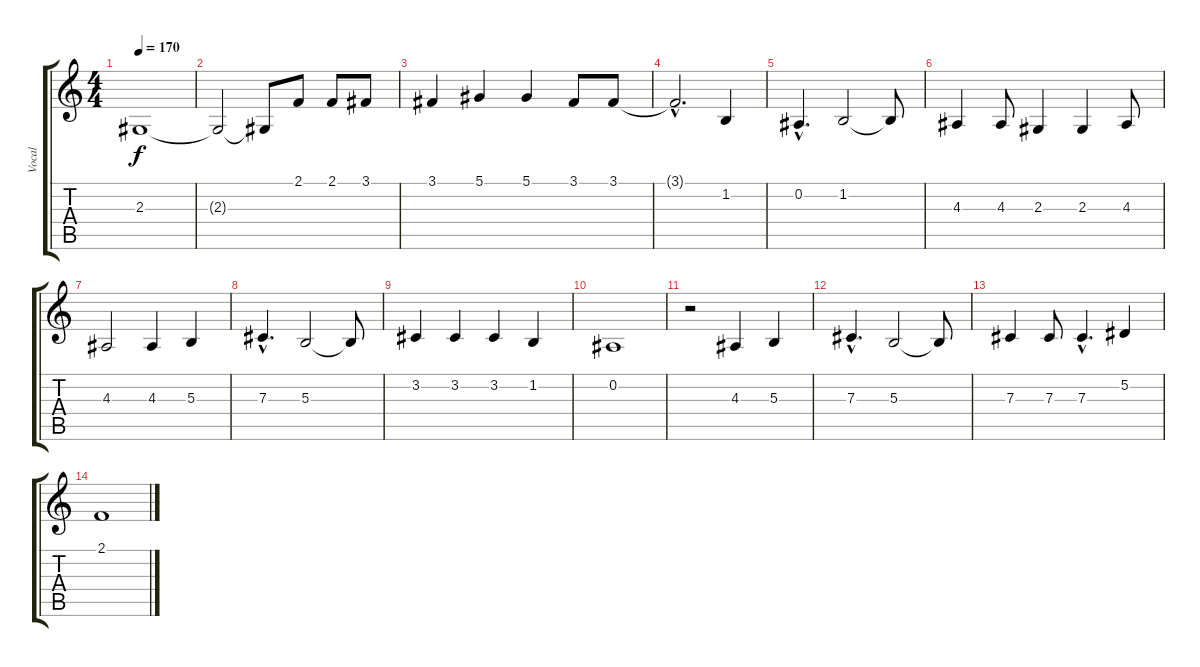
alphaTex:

\track ("Vocal" "Vocal") {instrument violin}
\staff {score tabs}
\tuning (Eb4 Bb3 Gb3 Db3 Ab2 Eb2) {hide}
\ts (4 4)
\tempo 170
\clef g2
\ks c
2.3.1{dy f} |
2.3{t}.2 2.3{t}.8 2.1.8 2.1.8 3.1.8 |
3.1.4 5.1.4 5.1.4 3.1.8 3.1.8 |
3.1{hac t}.2{d} 1.2.4 |
0.2{hac}.4{d} 1.2.2 1.2{t}.8 |
4.3.4 4.3.8 2.3.4 2.3.4 4.3.8 |
4.3.2 4.3.4 5.3.4 |
7.3{hac}.4{d} 5.3.2 5.3{t}.8 |
3.2.4 3.2.4 3.2.4 1.2.4 |
0.2.1 |
r.2 4.3.4 5.3.4 |
7.3{hac}.4{d} 5.3.2 5.3{t}.8 |
7.3.4 7.3.8 7.3{hac}.4{d} 5.2.4 |
2.1.1
